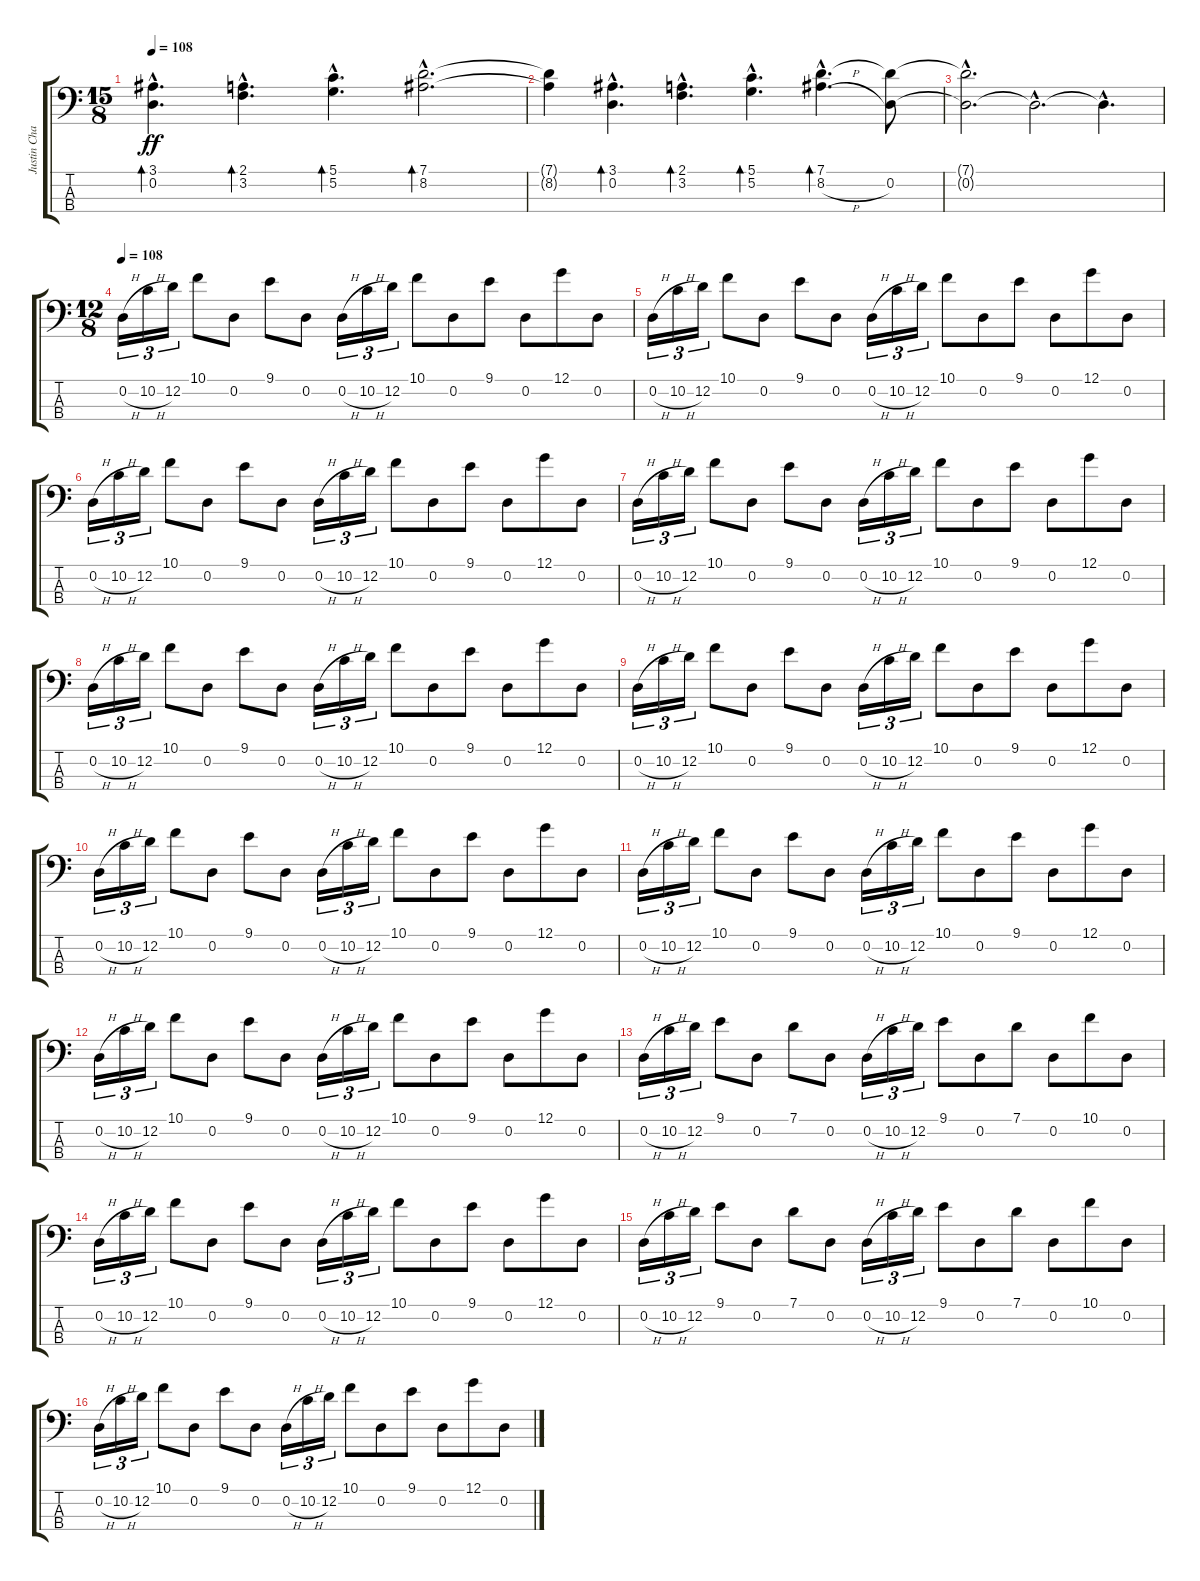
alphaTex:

\track ("Justin Chancellor" "Justin Cha") {instrument electricbasspick}
\staff {score tabs}
\tuning (G2 D2 A1 D1) {hide}
\ts (15 8)
\tempo 108
\tempo 103
\tempo 108
\clef f4
\ks c
(3.1{hac} 0.2{hac}).4{d bd 30 dy ff instrument electricbasspick} (2.1{hac} 3.2{hac}).4{d bd 30} (5.1{hac} 5.2{hac}).4{d bd 30} (7.1{hac} 8.2{hac}).2{d bd 30} |
(7.1{t} 8.2{t}).4 (3.1{hac} 0.2{hac}).4{d bd 30} (2.1{hac} 3.2{hac}).4{d bd 30} (5.1{hac} 5.2{hac}).4{d bd 30} (7.1{hac} 8.2{h hac}).4{d bd 30} (7.1{t} 0.2).8 |
(7.1{hac t} 0.2{hac t}).2{d} 0.2{hac t}.2{d} 0.2{hac t}.4{d} |
\ts (12 8)
\tempo 108
0.2{h}.16{tu (3 2)} 10.2{h}.16{tu (3 2)} 12.2.16{tu (3 2)} 10.1.8 0.2.8 9.1.8 0.2.8 0.2{h}.16{tu (3 2)} 10.2{h}.16{tu (3 2)} 12.2.16{tu (3 2)} 10.1.8 0.2.8 9.1.8 0.2.8 12.1.8 0.2.8 |
0.2{h}.16{tu (3 2)} 10.2{h}.16{tu (3 2)} 12.2.16{tu (3 2)} 10.1.8 0.2.8 9.1.8 0.2.8 0.2{h}.16{tu (3 2)} 10.2{h}.16{tu (3 2)} 12.2.16{tu (3 2)} 10.1.8 0.2.8 9.1.8 0.2.8 12.1.8 0.2.8 |
0.2{h}.16{tu (3 2)} 10.2{h}.16{tu (3 2)} 12.2.16{tu (3 2)} 10.1.8 0.2.8 9.1.8 0.2.8 0.2{h}.16{tu (3 2)} 10.2{h}.16{tu (3 2)} 12.2.16{tu (3 2)} 10.1.8 0.2.8 9.1.8 0.2.8 12.1.8 0.2.8 |
0.2{h}.16{tu (3 2)} 10.2{h}.16{tu (3 2)} 12.2.16{tu (3 2)} 10.1.8 0.2.8 9.1.8 0.2.8 0.2{h}.16{tu (3 2)} 10.2{h}.16{tu (3 2)} 12.2.16{tu (3 2)} 10.1.8 0.2.8 9.1.8 0.2.8 12.1.8 0.2.8 |
0.2{h}.16{tu (3 2)} 10.2{h}.16{tu (3 2)} 12.2.16{tu (3 2)} 10.1.8 0.2.8 9.1.8 0.2.8 0.2{h}.16{tu (3 2)} 10.2{h}.16{tu (3 2)} 12.2.16{tu (3 2)} 10.1.8 0.2.8 9.1.8 0.2.8 12.1.8 0.2.8 |
0.2{h}.16{tu (3 2)} 10.2{h}.16{tu (3 2)} 12.2.16{tu (3 2)} 10.1.8 0.2.8 9.1.8 0.2.8 0.2{h}.16{tu (3 2)} 10.2{h}.16{tu (3 2)} 12.2.16{tu (3 2)} 10.1.8 0.2.8 9.1.8 0.2.8 12.1.8 0.2.8 |
0.2{h}.16{tu (3 2)} 10.2{h}.16{tu (3 2)} 12.2.16{tu (3 2)} 10.1.8 0.2.8 9.1.8 0.2.8 0.2{h}.16{tu (3 2)} 10.2{h}.16{tu (3 2)} 12.2.16{tu (3 2)} 10.1.8 0.2.8 9.1.8 0.2.8 12.1.8 0.2.8 |
0.2{h}.16{tu (3 2)} 10.2{h}.16{tu (3 2)} 12.2.16{tu (3 2)} 10.1.8 0.2.8 9.1.8 0.2.8 0.2{h}.16{tu (3 2)} 10.2{h}.16{tu (3 2)} 12.2.16{tu (3 2)} 10.1.8 0.2.8 9.1.8 0.2.8 12.1.8 0.2.8 |
0.2{h}.16{tu (3 2)} 10.2{h}.16{tu (3 2)} 12.2.16{tu (3 2)} 10.1.8 0.2.8 9.1.8 0.2.8 0.2{h}.16{tu (3 2)} 10.2{h}.16{tu (3 2)} 12.2.16{tu (3 2)} 10.1.8 0.2.8 9.1.8 0.2.8 12.1.8 0.2.8 |
0.2{h}.16{tu (3 2)} 10.2{h}.16{tu (3 2)} 12.2.16{tu (3 2)} 9.1.8 0.2.8 7.1.8 0.2.8 0.2{h}.16{tu (3 2)} 10.2{h}.16{tu (3 2)} 12.2.16{tu (3 2)} 9.1.8 0.2.8 7.1.8 0.2.8 10.1.8 0.2.8 |
0.2{h}.16{tu (3 2)} 10.2{h}.16{tu (3 2)} 12.2.16{tu (3 2)} 10.1.8 0.2.8 9.1.8 0.2.8 0.2{h}.16{tu (3 2)} 10.2{h}.16{tu (3 2)} 12.2.16{tu (3 2)} 10.1.8 0.2.8 9.1.8 0.2.8 12.1.8 0.2.8 |
0.2{h}.16{tu (3 2)} 10.2{h}.16{tu (3 2)} 12.2.16{tu (3 2)} 9.1.8 0.2.8 7.1.8 0.2.8 0.2{h}.16{tu (3 2)} 10.2{h}.16{tu (3 2)} 12.2.16{tu (3 2)} 9.1.8 0.2.8 7.1.8 0.2.8 10.1.8 0.2.8 |
0.2{h}.16{tu (3 2)} 10.2{h}.16{tu (3 2)} 12.2.16{tu (3 2)} 10.1.8 0.2.8 9.1.8 0.2.8 0.2{h}.16{tu (3 2)} 10.2{h}.16{tu (3 2)} 12.2.16{tu (3 2)} 10.1.8 0.2.8 9.1.8 0.2.8 12.1.8 0.2.8
